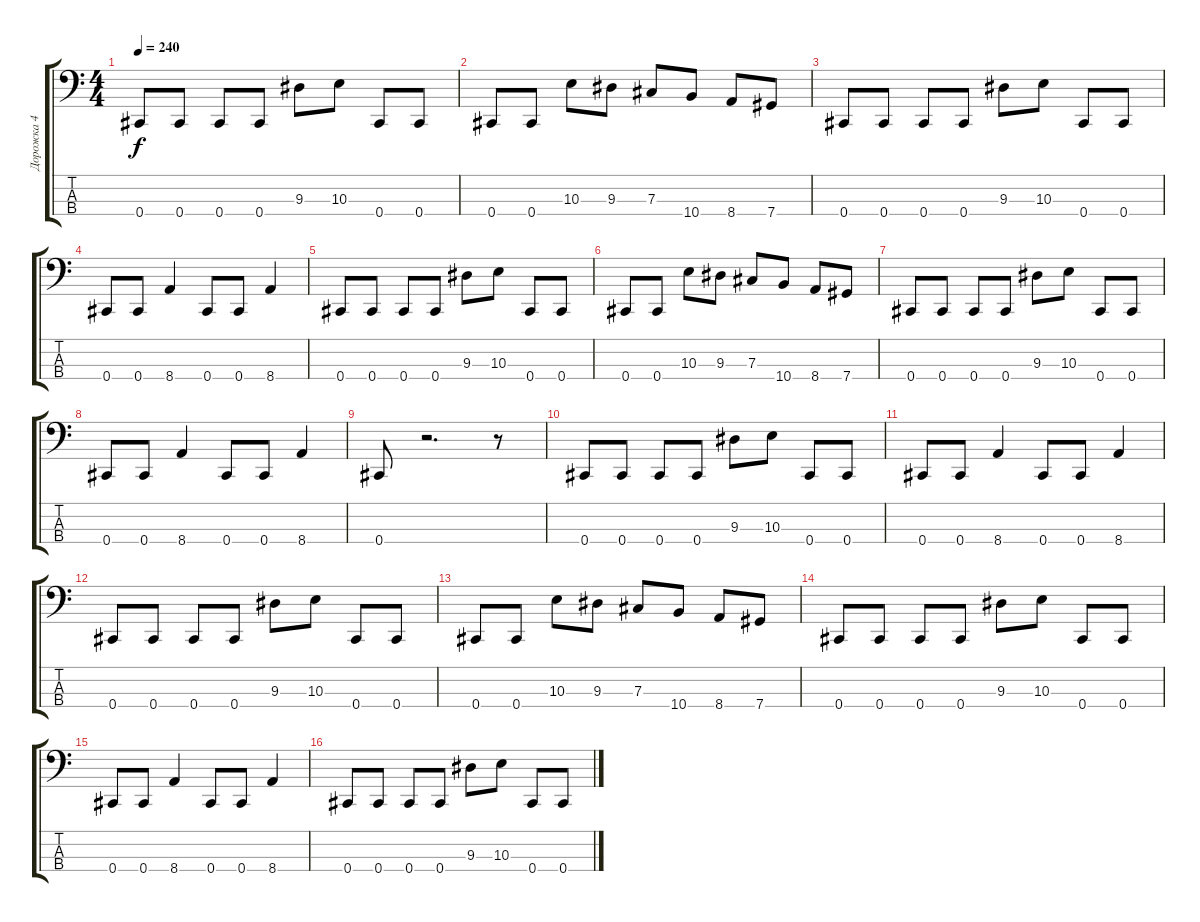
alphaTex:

\track ("Дорожка 4" "Дорожка 4") {instrument electricbassfinger}
\staff {score tabs}
\tuning (E2 B1 Gb1 Db1) {hide}
\ts (4 4)
\tempo 240
\clef f4
\ks c
0.4.8{dy f} 0.4.8 0.4.8 0.4.8 9.3.8 10.3.8 0.4.8 0.4.8 |
0.4.8 0.4.8 10.3.8 9.3.8 7.3.8 10.4.8 8.4.8 7.4.8 |
0.4.8 0.4.8 0.4.8 0.4.8 9.3.8 10.3.8 0.4.8 0.4.8 |
0.4.8 0.4.8 8.4.4 0.4.8 0.4.8 8.4.4 |
0.4.8 0.4.8 0.4.8 0.4.8 9.3.8 10.3.8 0.4.8 0.4.8 |
0.4.8 0.4.8 10.3.8 9.3.8 7.3.8 10.4.8 8.4.8 7.4.8 |
0.4.8 0.4.8 0.4.8 0.4.8 9.3.8 10.3.8 0.4.8 0.4.8 |
0.4.8 0.4.8 8.4.4 0.4.8 0.4.8 8.4.4 |
0.4.8 r.2{d} r.8 |
0.4.8 0.4.8 0.4.8 0.4.8 9.3.8 10.3.8 0.4.8 0.4.8 |
0.4.8 0.4.8 8.4.4 0.4.8 0.4.8 8.4.4 |
0.4.8 0.4.8 0.4.8 0.4.8 9.3.8 10.3.8 0.4.8 0.4.8 |
0.4.8 0.4.8 10.3.8 9.3.8 7.3.8 10.4.8 8.4.8 7.4.8 |
0.4.8 0.4.8 0.4.8 0.4.8 9.3.8 10.3.8 0.4.8 0.4.8 |
0.4.8 0.4.8 8.4.4 0.4.8 0.4.8 8.4.4 |
0.4.8 0.4.8 0.4.8 0.4.8 9.3.8 10.3.8 0.4.8 0.4.8
